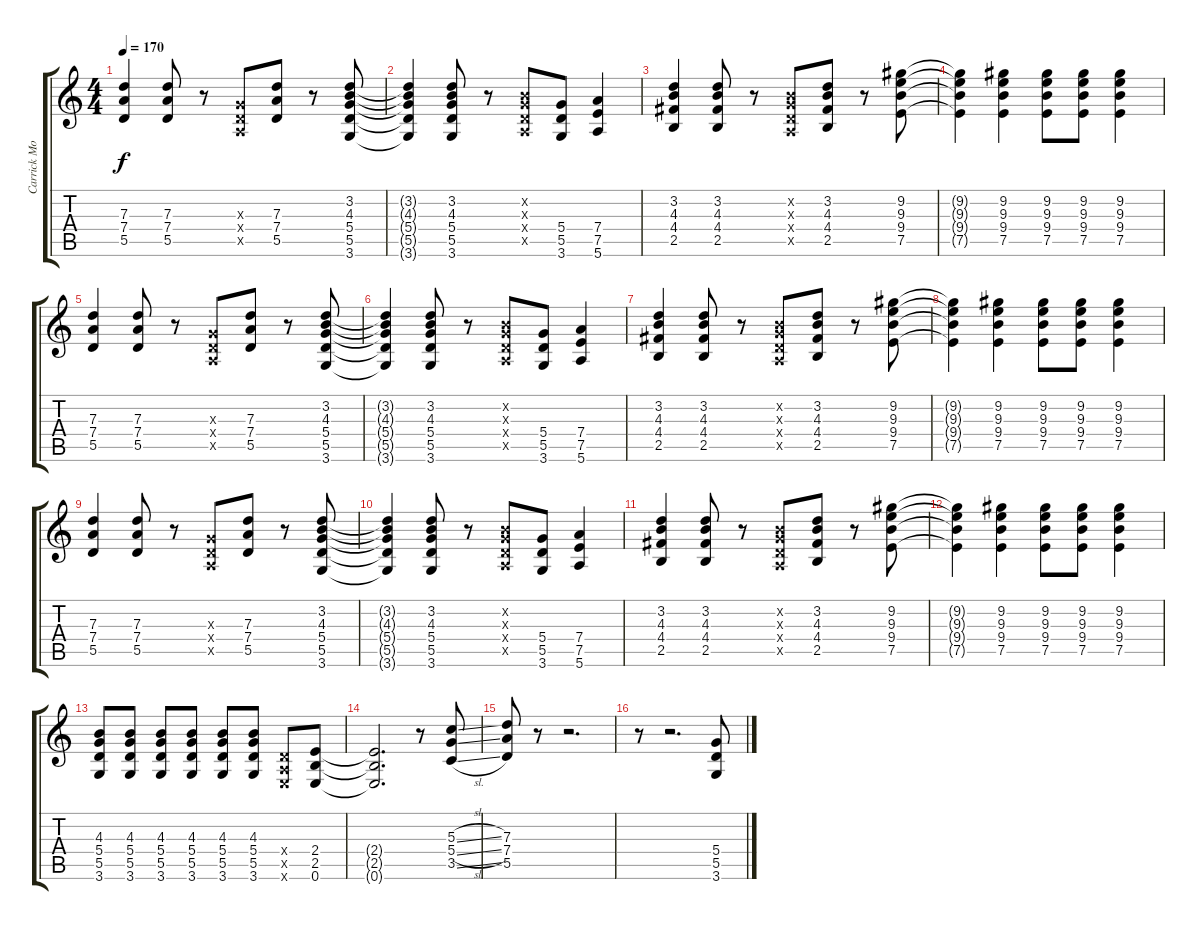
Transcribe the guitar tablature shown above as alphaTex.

\track ("Carrick Moore Gerety" "Carrick Mo") {instrument overdrivenguitar}
\staff {score tabs}
\tuning (E4 B3 G3 D3 A2 E2) {hide}
\ts (4 4)
\tempo 170
\clef g2
\ks c
(7.3 7.4 5.5).4{dy f} (7.3 7.4 5.5).8 r.8 (0.3{x} 0.4{x} 0.5{x}).8 (7.3 7.4 5.5).8 r.8 (3.2 4.3 5.4 5.5 3.6).8 |
(3.2{t} 4.3{t} 5.4{t} 5.5{t} 3.6{t}).4 (3.2 4.3 5.4 5.5 3.6).8 r.8 (0.2{x} 0.3{x} 0.4{x} 0.5{x}).8 (5.4 5.5 3.6).8 (7.4 7.5 5.6).4 |
(3.2 4.3 4.4 2.5).4 (3.2 4.3 4.4 2.5).8 r.8 (0.2{x} 0.3{x} 0.4{x} 0.5{x}).8 (3.2 4.3 4.4 2.5).8 r.8 (9.2 9.3 9.4 7.5).8 |
(9.2{t} 9.3{t} 9.4{t} 7.5{t}).4 (9.2 9.3 9.4 7.5).4 (9.2 9.3 9.4 7.5).8 (9.2 9.3 9.4 7.5).8 (9.2 9.3 9.4 7.5).4 |
(7.3 7.4 5.5).4 (7.3 7.4 5.5).8 r.8 (0.3{x} 0.4{x} 0.5{x}).8 (7.3 7.4 5.5).8 r.8 (3.2 4.3 5.4 5.5 3.6).8 |
(3.2{t} 4.3{t} 5.4{t} 5.5{t} 3.6{t}).4 (3.2 4.3 5.4 5.5 3.6).8 r.8 (0.2{x} 0.3{x} 0.4{x} 0.5{x}).8 (5.4 5.5 3.6).8 (7.4 7.5 5.6).4 |
(3.2 4.3 4.4 2.5).4 (3.2 4.3 4.4 2.5).8 r.8 (0.2{x} 0.3{x} 0.4{x} 0.5{x}).8 (3.2 4.3 4.4 2.5).8 r.8 (9.2 9.3 9.4 7.5).8 |
(9.2{t} 9.3{t} 9.4{t} 7.5{t}).4 (9.2 9.3 9.4 7.5).4 (9.2 9.3 9.4 7.5).8 (9.2 9.3 9.4 7.5).8 (9.2 9.3 9.4 7.5).4 |
(7.3 7.4 5.5).4 (7.3 7.4 5.5).8 r.8 (0.3{x} 0.4{x} 0.5{x}).8 (7.3 7.4 5.5).8 r.8 (3.2 4.3 5.4 5.5 3.6).8 |
(3.2{t} 4.3{t} 5.4{t} 5.5{t} 3.6{t}).4 (3.2 4.3 5.4 5.5 3.6).8 r.8 (0.2{x} 0.3{x} 0.4{x} 0.5{x}).8 (5.4 5.5 3.6).8 (7.4 7.5 5.6).4 |
(3.2 4.3 4.4 2.5).4 (3.2 4.3 4.4 2.5).8 r.8 (0.2{x} 0.3{x} 0.4{x} 0.5{x}).8 (3.2 4.3 4.4 2.5).8 r.8 (9.2 9.3 9.4 7.5).8 |
(9.2{t} 9.3{t} 9.4{t} 7.5{t}).4 (9.2 9.3 9.4 7.5).4 (9.2 9.3 9.4 7.5).8 (9.2 9.3 9.4 7.5).8 (9.2 9.3 9.4 7.5).4 |
(4.3 5.4 5.5 3.6).8 (4.3 5.4 5.5 3.6).8 (4.3 5.4 5.5 3.6).8 (4.3 5.4 5.5 3.6).8 (4.3 5.4 5.5 3.6).8 (4.3 5.4 5.5 3.6).8 (0.4{x} 0.5{x} 0.6{x}).8 (2.4 2.5 0.6).8 |
(2.4{t} 2.5{t} 0.6{t}).2{d} r.8 (5.3{sl} 5.4{sl} 3.5{sl}).8 |
(7.3 7.4 5.5).8 r.8 r.2{d} |
r.8 r.2{d} (5.4{sl} 5.5{sl} 3.6{sl}).8
